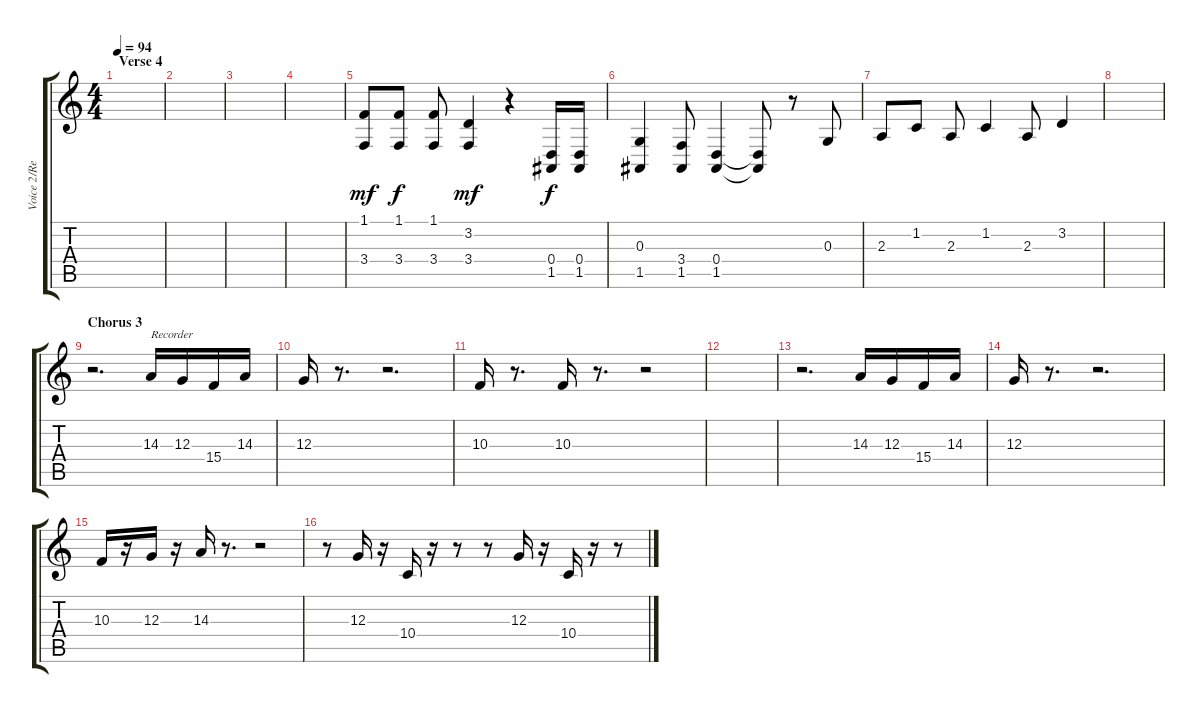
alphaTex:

\track ("Voice 2/Recorder" "Voice 2/Re") {instrument altosax}
\staff {score tabs}
\tuning (E4 B3 G3 D3 A2 E2) {hide}
\ts (4 4)
\section ("" "Verse 4")
\tempo 94
\clef g2
\ks c
|
|
|
|
(1.1 3.4).8{dy mf volume 4 instrument altosax} (1.1 3.4).8{dy f} (1.1 3.4).8 (3.2 3.4).4{dy mf} r.4 (0.4 1.5).16{dy f} (0.4 1.5).16 |
(0.3 1.5).4 (3.4 1.5).8 (0.4 1.5).4 (0.4{t} 1.5{t}).8 r.8 0.3.8 |
2.3.8 1.2.8 2.3.8 1.2.4 2.3.8 3.2.4 |
|
\section ("" "Chorus 3")
r.2{d} 14.3.16{txt "Recorder" volume 13 instrument recorder} 12.3.16 15.4.16 14.3.16 |
12.3.16 r.8{d} r.2{d} |
10.3.16{volume 13 instrument recorder} r.8{d} 10.3.16 r.8{d} r.2 |
|
r.2{d} 14.3.16{volume 13 instrument recorder} 12.3.16 15.4.16 14.3.16 |
12.3.16 r.8{d} r.2{d} |
10.3.16{volume 13 instrument recorder} r.16 12.3.16 r.16 14.3.16 r.8{d} r.2 |
r.8 12.3.16 r.16 10.4.16 r.16 r.8 r.8 12.3.16 r.16 10.4.16 r.16 r.8
